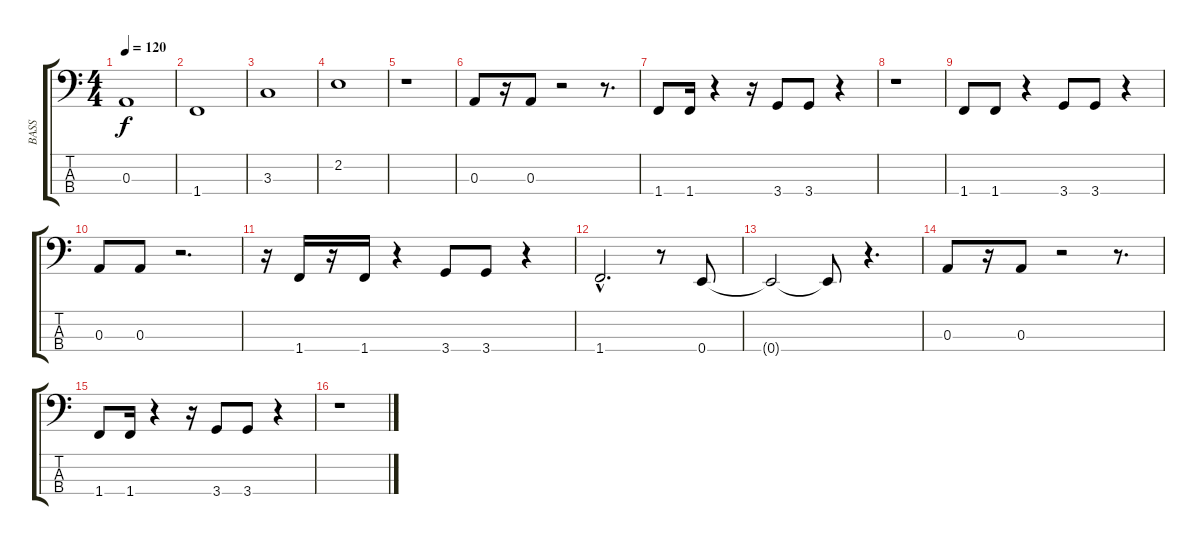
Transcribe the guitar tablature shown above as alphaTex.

\track ("BASS" "BASS") {instrument electricbasspick}
\staff {score tabs}
\tuning (G2 D2 A1 E1) {hide}
\ts (4 4)
\tempo 120
\clef f4
\ks c
0.3.1{dy f} |
1.4.1 |
3.3.1 |
2.2.1 |
r.1 |
0.3.8 r.16 0.3.8 r.2 r.8{d} |
1.4.8 1.4.16 r.4 r.16 3.4.8 3.4.8 r.4 |
r.1 |
1.4.8 1.4.8 r.4 3.4.8 3.4.8 r.4 |
0.3.8 0.3.8 r.2{d} |
r.16 1.4.16 r.16 1.4.16 r.4 3.4.8 3.4.8 r.4 |
1.4{hac}.2{d} r.8 0.4.8 |
0.4{t}.2 0.4{t}.8 r.4{d} |
0.3.8 r.16 0.3.8 r.2 r.8{d} |
1.4.8 1.4.16 r.4 r.16 3.4.8 3.4.8 r.4 |
r.1
